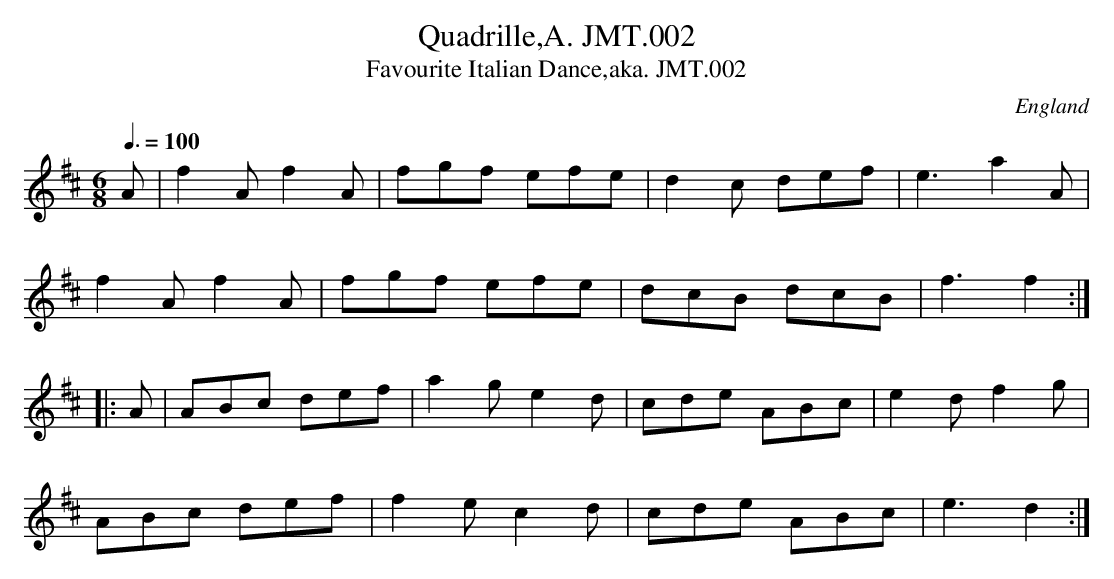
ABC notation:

X:1
T:Quadrille,A. JMT.002
T:Favourite Italian Dance,aka. JMT.002
M:6/8
L:1/8
Q:3/8=100
O:England
K:D major
A | f2 A f2 A | fgf efe | d2 c def | e3 a2 A |!
f2 A f2 A | fgf efe |dcB dcB | f3 f2 :|!
|: A | ABc def | a2 g e2 d | cde ABc | e2 d f2 g | !
ABc def | f2 e c2 d | cde ABc |  e3 d2 :|
